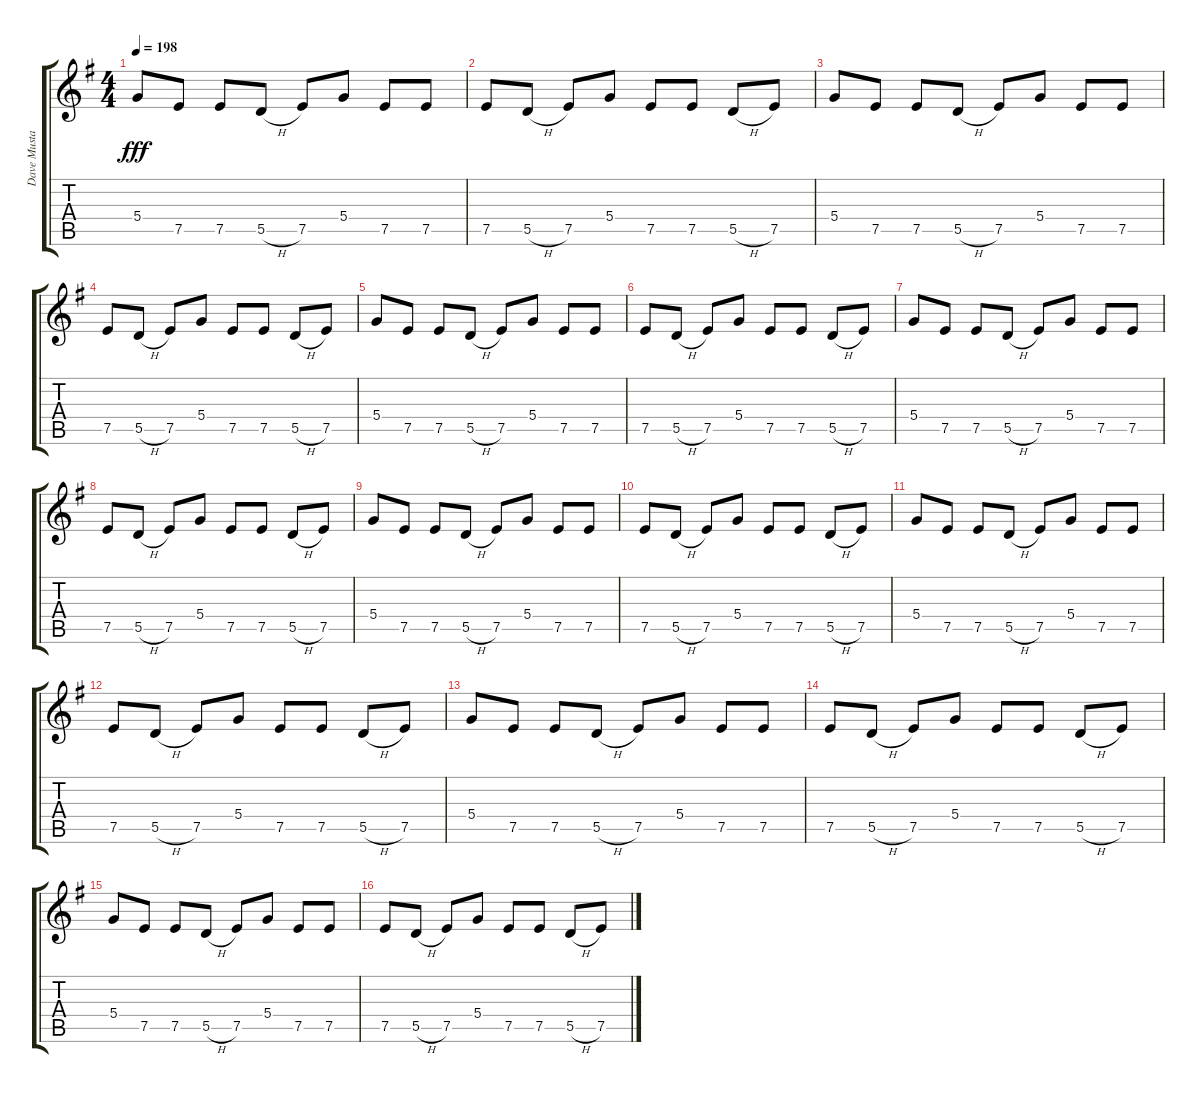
\track ("Dave Mustaine" "Dave Musta") {instrument distortionguitar}
\staff {score tabs}
\tuning (E4 B3 G3 D3 A2 E2) {hide}
\ts (4 4)
\tempo 198
\clef g2
\ks g
5.4.8{dy fff} 7.5.8 7.5.8 5.5{h}.8 7.5.8 5.4.8 7.5.8 7.5.8 |
7.5.8 5.5{h}.8 7.5.8 5.4.8 7.5.8 7.5.8 5.5{h}.8 7.5.8 |
5.4.8 7.5.8 7.5.8 5.5{h}.8 7.5.8 5.4.8 7.5.8 7.5.8 |
7.5.8 5.5{h}.8 7.5.8 5.4.8 7.5.8 7.5.8 5.5{h}.8 7.5.8 |
5.4.8 7.5.8 7.5.8 5.5{h}.8 7.5.8 5.4.8 7.5.8 7.5.8 |
7.5.8 5.5{h}.8 7.5.8 5.4.8 7.5.8 7.5.8 5.5{h}.8 7.5.8 |
5.4.8 7.5.8 7.5.8 5.5{h}.8 7.5.8 5.4.8 7.5.8 7.5.8 |
7.5.8 5.5{h}.8 7.5.8 5.4.8 7.5.8 7.5.8 5.5{h}.8 7.5.8 |
5.4.8 7.5.8 7.5.8 5.5{h}.8 7.5.8 5.4.8 7.5.8 7.5.8 |
7.5.8 5.5{h}.8 7.5.8 5.4.8 7.5.8 7.5.8 5.5{h}.8 7.5.8 |
5.4.8 7.5.8 7.5.8 5.5{h}.8 7.5.8 5.4.8 7.5.8 7.5.8 |
7.5.8 5.5{h}.8 7.5.8 5.4.8 7.5.8 7.5.8 5.5{h}.8 7.5.8 |
5.4.8 7.5.8 7.5.8 5.5{h}.8 7.5.8 5.4.8 7.5.8 7.5.8 |
7.5.8 5.5{h}.8 7.5.8 5.4.8 7.5.8 7.5.8 5.5{h}.8 7.5.8 |
5.4.8 7.5.8 7.5.8 5.5{h}.8 7.5.8 5.4.8 7.5.8 7.5.8 |
7.5.8 5.5{h}.8 7.5.8 5.4.8 7.5.8 7.5.8 5.5{h}.8 7.5.8
